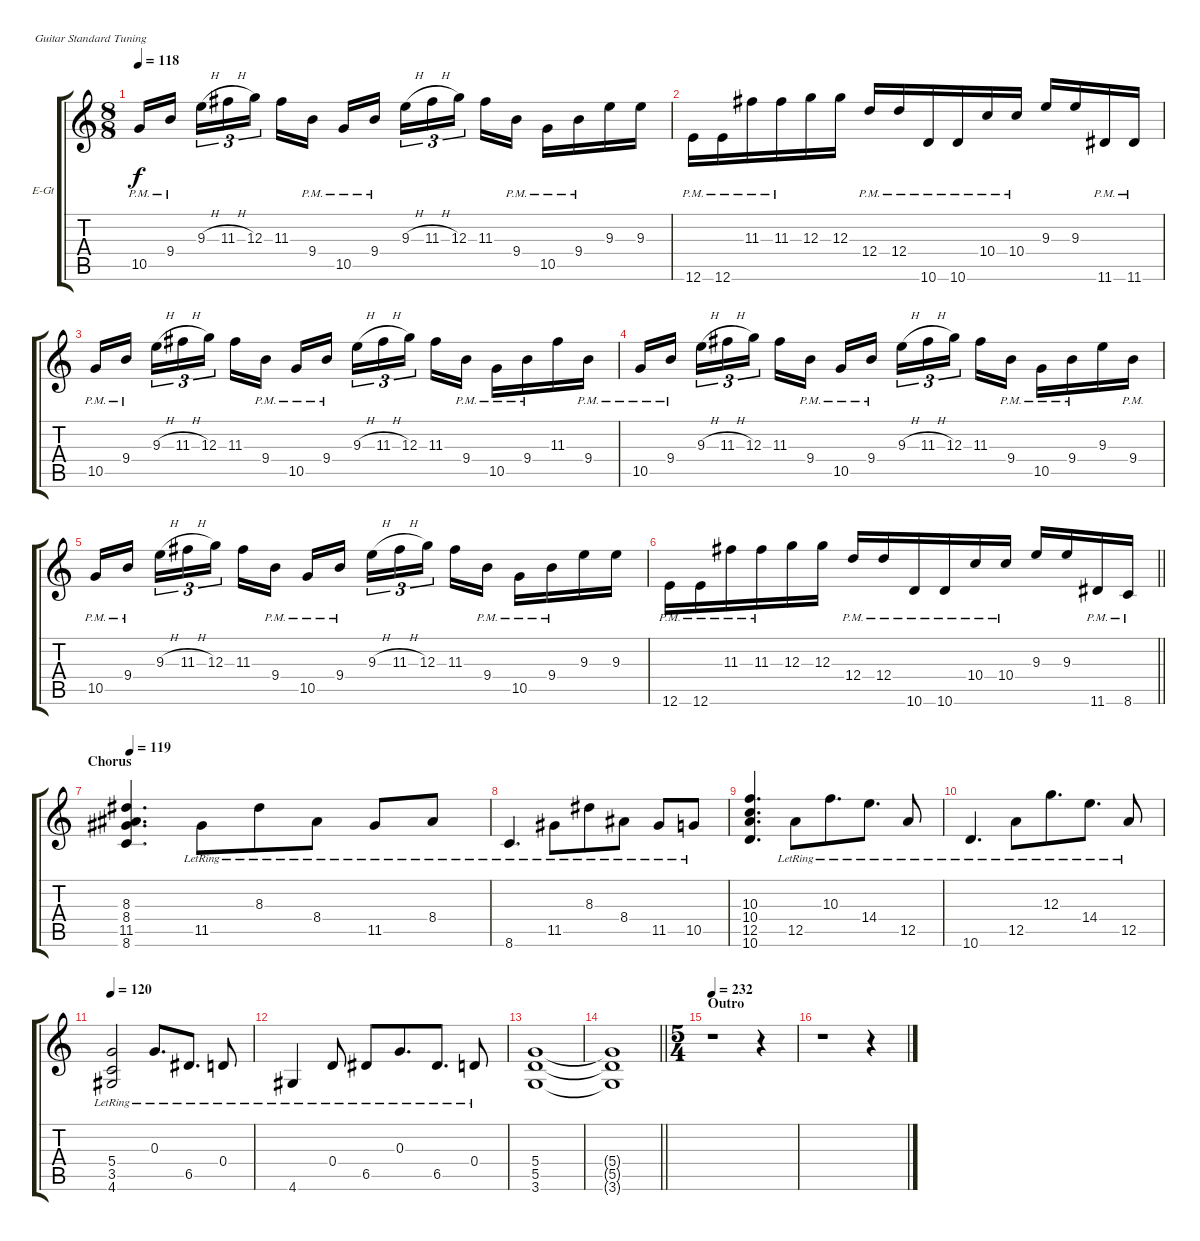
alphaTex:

\bracketExtendMode groupsimilarinstruments
\firstSystemTrackNameOrientation horizontal
\otherSystemsTrackNameOrientation horizontal
\track ("Paul Masvidal (Distortion)" "E-Gt") {instrument distortionguitar}
\staff {score tabs}
\tuning (E4 B3 G3 D3 A2 E2)
\ts (8 8)
\tempo 118
\clef g2
\ks c
10.5{pm}.16{dy f} 9.4{pm}.16 9.3{h}.16{tu (3 2)} 11.3{h}.16{tu (3 2)} 12.3.16{tu (3 2)} 11.3.16 9.4{pm}.16 10.5{pm}.16 9.4{pm}.16 9.3{h}.16{tu (3 2)} 11.3{h}.16{tu (3 2)} 12.3.16{tu (3 2)} 11.3.16 9.4{pm}.16 10.5{pm}.16 9.4{pm}.16 9.3.16 9.3.16 |
12.6{pm}.16 12.6{pm}.16 11.3{pm}.16 11.3{pm}.16 12.3.16 12.3.16 12.4{pm}.16 12.4{pm}.16 10.6{pm}.16 10.6{pm}.16 10.4{pm}.16 10.4{pm}.16 9.3.16 9.3.16 11.6{pm}.16 11.6{pm}.16 |
10.5{pm}.16 9.4{pm}.16 9.3{h}.16{tu (3 2)} 11.3{h}.16{tu (3 2)} 12.3.16{tu (3 2)} 11.3.16 9.4{pm}.16 10.5{pm}.16 9.4{pm}.16 9.3{h}.16{tu (3 2)} 11.3{h}.16{tu (3 2)} 12.3.16{tu (3 2)} 11.3.16 9.4{pm}.16 10.5{pm}.16 9.4{pm}.16 11.3.16 9.4{pm}.16 |
10.5{pm}.16 9.4{pm}.16 9.3{h}.16{tu (3 2)} 11.3{h}.16{tu (3 2)} 12.3.16{tu (3 2)} 11.3.16 9.4{pm}.16 10.5{pm}.16 9.4{pm}.16 9.3{h}.16{tu (3 2)} 11.3{h}.16{tu (3 2)} 12.3.16{tu (3 2)} 11.3.16 9.4{pm}.16 10.5{pm}.16 9.4{pm}.16 9.3.16 9.4{pm}.16 |
10.5{pm}.16 9.4{pm}.16 9.3{h}.16{tu (3 2)} 11.3{h}.16{tu (3 2)} 12.3.16{tu (3 2)} 11.3.16 9.4{pm}.16 10.5{pm}.16 9.4{pm}.16 9.3{h}.16{tu (3 2)} 11.3{h}.16{tu (3 2)} 12.3.16{tu (3 2)} 11.3.16 9.4{pm}.16 10.5{pm}.16 9.4{pm}.16 9.3.16 9.3.16 |
\barLineRight lightlight
12.6{pm}.16 12.6{pm}.16 11.3{pm}.16 11.3{pm}.16 12.3.16 12.3.16 12.4{pm}.16 12.4{pm}.16 10.6{pm}.16 10.6{pm}.16 10.4{pm}.16 10.4{pm}.16 9.3.16 9.3.16 11.6{pm}.16 8.6{pm}.16 |
\section ("" "Chorus")
\tempo 119
(8.3 8.4 11.5 8.6).4{d} 11.5{lr}.8 8.3{lr}.8 8.4{lr}.8 11.5{lr}.8 8.4{lr}.8 |
8.6{lr}.4{d} 11.5{lr}.8 8.3{lr}.8 8.4{lr}.8 11.5{lr}.8 10.5{lr}.8 |
(10.3 10.4 12.5 10.6).4{d} 12.5{lr}.8 10.3{lr}.8{d} 14.4{lr}.8{d} 12.5{lr}.8 |
10.6{lr}.4{d} 12.5{lr}.8 12.3{lr}.8{d} 14.4{lr}.8{d} 12.5{lr}.8 |
\tempo 120
(5.4{lr} 3.5{lr} 4.6{lr}).2 0.3{lr}.8{d} 6.5{lr}.8{d} 0.4{lr}.8 |
4.6{lr}.4 0.4{lr}.8 6.5{lr}.8 0.3{lr}.8{d} 6.5{lr}.8{d} 0.4{lr}.8 |
(5.4 5.5 3.6).1 |
\barLineRight lightlight
(5.4{t} 5.5{t} 3.6{t}).1 |
\ts (5 4)
\section ("" "Outro")
\tempo 232
r.1 r.4 |
r.1 r.4
